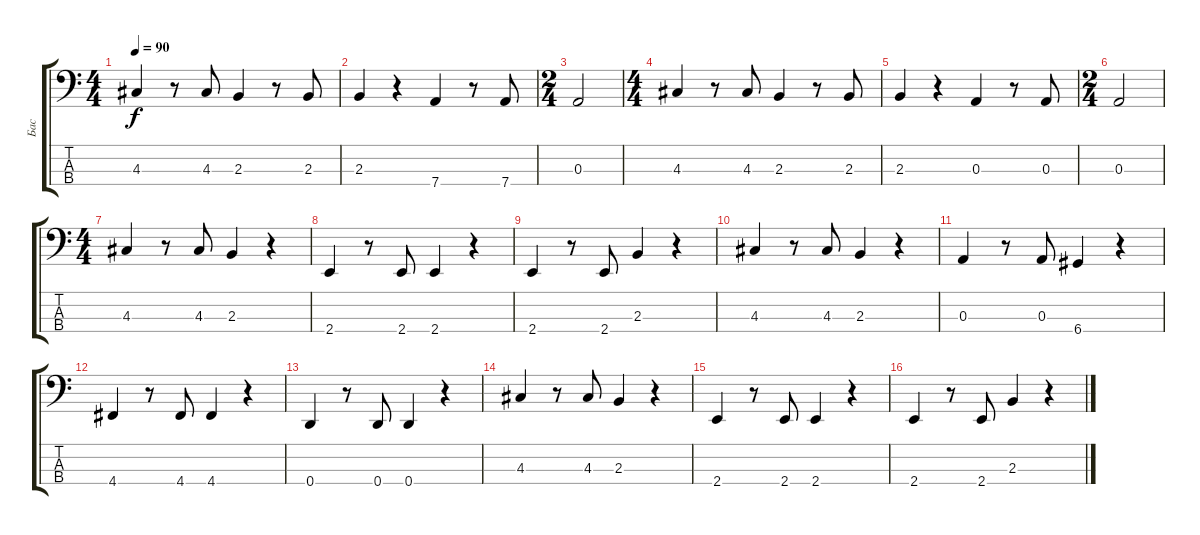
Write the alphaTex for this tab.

\track ("Бас" "Бас") {instrument electricbassfinger}
\staff {score tabs}
\tuning (G2 D2 A1 D1) {hide}
\ts (4 4)
\tempo 90
\clef f4
\ks c
4.3.4{dy f} r.8 4.3.8 2.3.4 r.8 2.3.8 |
2.3.4 r.4 7.4.4 r.8 7.4.8 |
\ts (2 4)
0.3.2 |
\ts (4 4)
4.3.4 r.8 4.3.8 2.3.4 r.8 2.3.8 |
2.3.4 r.4 0.3.4 r.8 0.3.8 |
\ts (2 4)
0.3.2 |
\ts (4 4)
4.3.4 r.8 4.3.8 2.3.4 r.4 |
2.4.4 r.8 2.4.8 2.4.4 r.4 |
2.4.4 r.8 2.4.8 2.3.4 r.4 |
4.3.4 r.8 4.3.8 2.3.4 r.4 |
0.3.4 r.8 0.3.8 6.4.4 r.4 |
4.4.4 r.8 4.4.8 4.4.4 r.4 |
0.4.4 r.8 0.4.8 0.4.4 r.4 |
4.3.4 r.8 4.3.8 2.3.4 r.4 |
2.4.4 r.8 2.4.8 2.4.4 r.4 |
2.4.4 r.8 2.4.8 2.3.4 r.4
